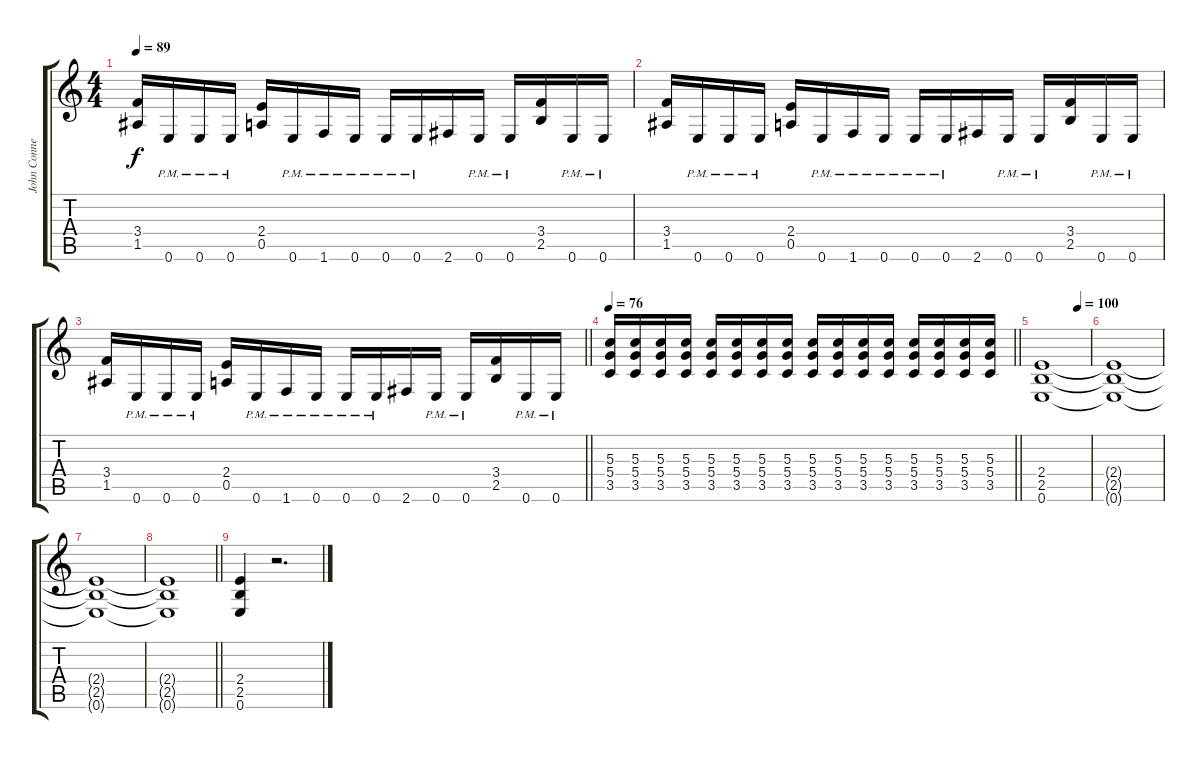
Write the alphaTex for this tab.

\track ("John Connelly (Rhythm Guitar)" "John Conne") {instrument distortionguitar}
\staff {score tabs}
\tuning (E4 B3 G3 D3 A2 E2) {hide}
\ts (4 4)
\tempo 89
\clef g2
\ks c
(3.4 1.5).16{dy f} 0.6{pm}.16 0.6{pm}.16 0.6{pm}.16 (2.4 0.5).16 0.6{pm}.16 1.6{pm}.16 0.6{pm}.16 0.6{pm}.16 0.6{pm}.16 2.6.16 0.6{pm}.16 0.6{pm}.16 (3.4 2.5).16 0.6{pm}.16 0.6{pm}.16 |
(3.4 1.5).16 0.6{pm}.16 0.6{pm}.16 0.6{pm}.16 (2.4 0.5).16 0.6{pm}.16 1.6{pm}.16 0.6{pm}.16 0.6{pm}.16 0.6{pm}.16 2.6.16 0.6{pm}.16 0.6{pm}.16 (3.4 2.5).16 0.6{pm}.16 0.6{pm}.16 |
\barLineRight lightlight
(3.4 1.5).16 0.6{pm}.16 0.6{pm}.16 0.6{pm}.16 (2.4 0.5).16 0.6{pm}.16 1.6{pm}.16 0.6{pm}.16 0.6{pm}.16 0.6{pm}.16 2.6.16 0.6{pm}.16 0.6{pm}.16 (3.4 2.5).16 0.6{pm}.16 0.6{pm}.16 |
\tempo 76
\barLineRight lightlight
(5.3 5.4 3.5).16 (5.3 5.4 3.5).16 (5.3 5.4 3.5).16 (5.3 5.4 3.5).16 (5.3 5.4 3.5).16 (5.3 5.4 3.5).16 (5.3 5.4 3.5).16 (5.3 5.4 3.5).16 (5.3 5.4 3.5).16 (5.3 5.4 3.5).16 (5.3 5.4 3.5).16 (5.3 5.4 3.5).16 (5.3 5.4 3.5).16 (5.3 5.4 3.5).16 (5.3 5.4 3.5).16 (5.3 5.4 3.5).16 |
\tempo (100 0.75)
(2.4 2.5 0.6).1 |
(2.4{t} 2.5{t} 0.6{t}).1 |
(2.4{t} 2.5{t} 0.6{t}).1 |
\barLineRight lightlight
(2.4{t} 2.5{t} 0.6{t}).1 |
(2.4 2.5 0.6).4 r.2{d}
